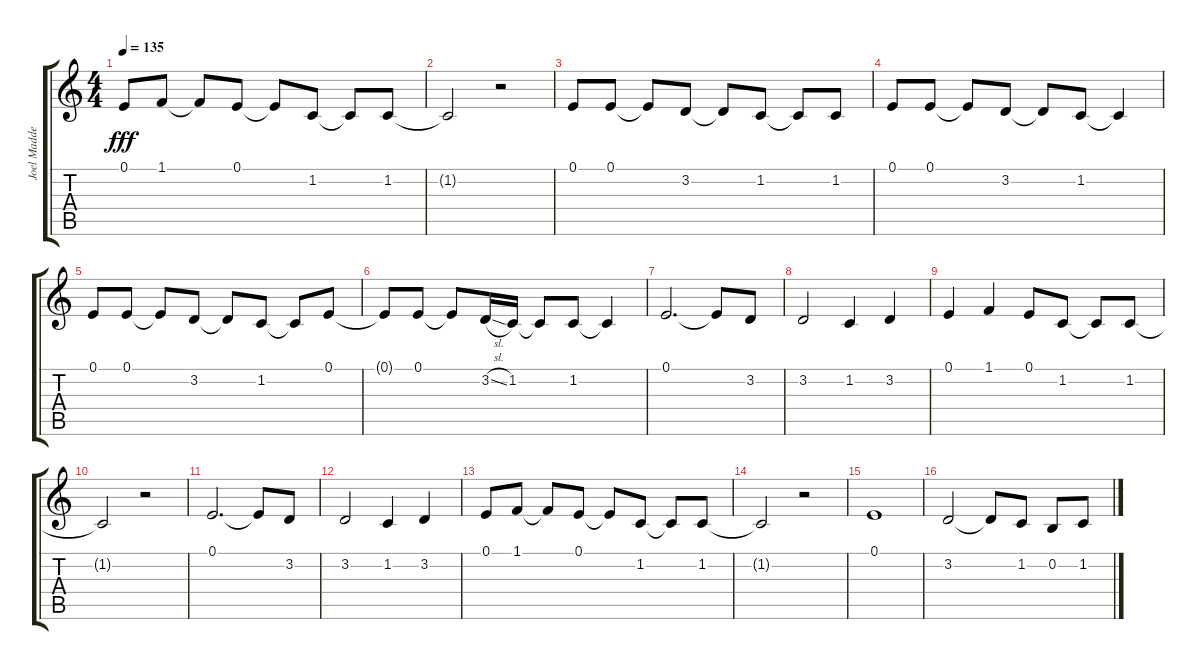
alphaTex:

\track ("Joel Madden - Vocals" "Joel Madde") {instrument violin}
\staff {score tabs}
\tuning (E4 B3 G3 D3 A2 E2) {hide}
\ts (4 4)
\tempo 135
\clef g2
\ks c
0.1.8{dy fff} 1.1.8 1.1{t}.8 0.1.8 0.1{t}.8 1.2.8 1.2{t}.8 1.2.8 |
1.2{t}.2 r.2 |
0.1.8 0.1.8 0.1{t}.8 3.2.8 3.2{t}.8 1.2.8 1.2{t}.8 1.2.8 |
0.1.8 0.1.8 0.1{t}.8 3.2.8 3.2{t}.8 1.2.8 1.2{t}.4 |
0.1.8 0.1.8 0.1{t}.8 3.2.8 3.2{t}.8 1.2.8 1.2{t}.8 0.1.8 |
0.1{t}.8 0.1.8 0.1{t}.8 3.2{sl}.16 1.2.16 1.2{t}.8 1.2.8 1.2{t}.4 |
0.1.2{d} 0.1{t}.8 3.2.8 |
3.2.2 1.2.4 3.2.4 |
0.1.4 1.1.4 0.1.8 1.2.8 1.2{t}.8 1.2.8 |
1.2{t}.2 r.2 |
0.1.2{d} 0.1{t}.8 3.2.8 |
3.2.2 1.2.4 3.2.4 |
0.1.8 1.1.8 1.1{t}.8 0.1.8 0.1{t}.8 1.2.8 1.2{t}.8 1.2.8 |
1.2{t}.2 r.2 |
0.1.1 |
3.2.2 3.2{t}.8 1.2.8 0.2.8 1.2.8
